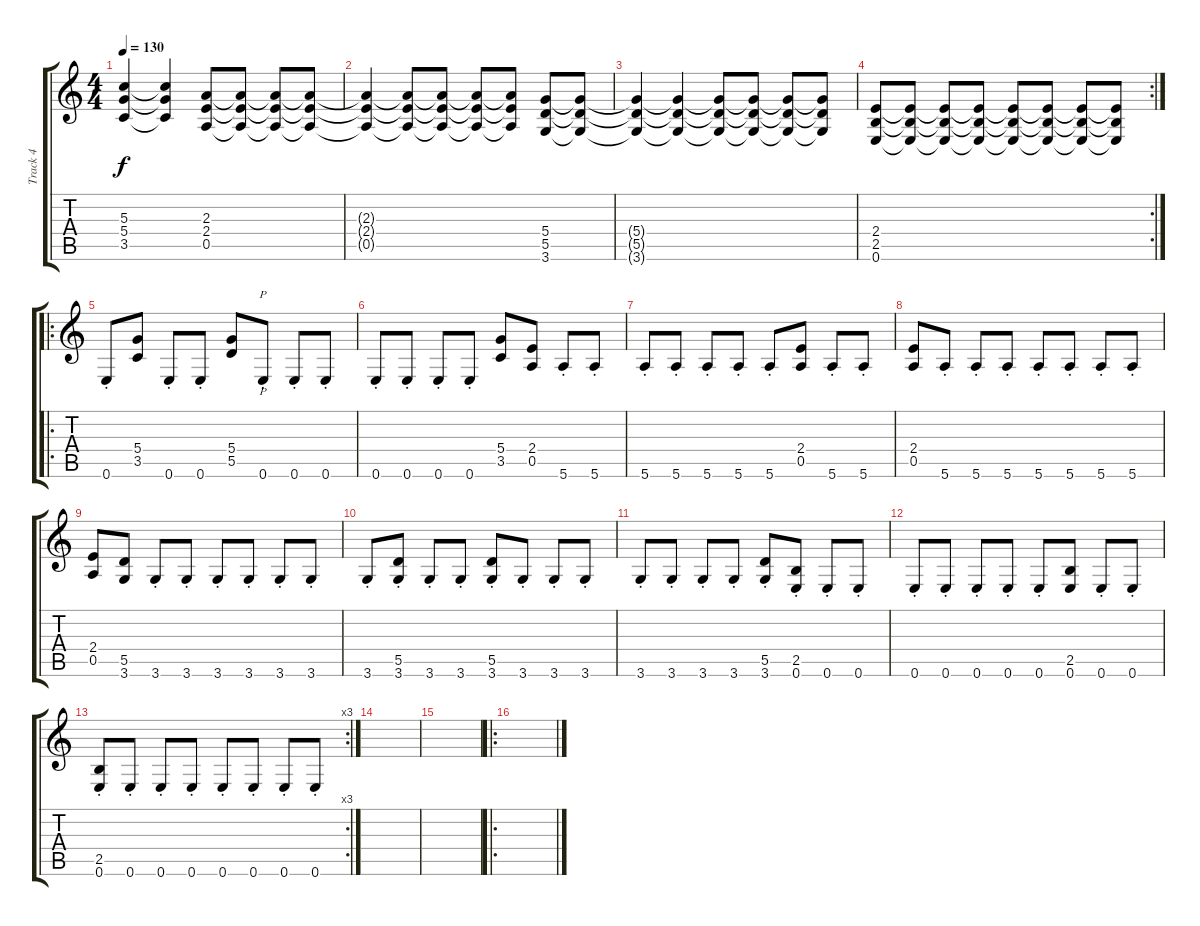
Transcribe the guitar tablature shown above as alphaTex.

\track ("Track 4" "Track 4") {instrument distortionguitar}
\staff {score tabs}
\tuning (E4 B3 G3 D3 A2 E2) {hide}
\ts (4 4)
\tempo 130
\clef g2
\ks c
(5.3{t} 5.4{t} 3.5{t}).4{dy f} (5.3{t} 5.4{t} 3.5{t}).4 (2.3 2.4 0.5).8 (2.3{t} 2.4{t} 0.5{t}).8 (2.3{t} 2.4{t} 0.5{t}).8 (2.3{t} 2.4{t} 0.5{t}).8 |
(2.3{t} 2.4{t} 0.5{t}).4 (2.3{t} 2.4{t} 0.5{t}).8 (2.3{t} 2.4{t} 0.5{t}).8 (2.3{t} 2.4{t} 0.5{t}).8 (2.3{t} 2.4{t} 0.5{t}).8 (5.4 5.5 3.6).8 (5.4{t} 5.5{t} 3.6{t}).8 |
(5.4{t} 5.5{t} 3.6{t}).4 (5.4{t} 5.5{t} 3.6{t}).4 (5.4{t} 5.5{t} 3.6{t}).8 (5.4{t} 5.5{t} 3.6{t}).8 (5.4{t} 5.5{t} 3.6{t}).8 (5.4{t} 5.5{t} 3.6{t}).8 |
\rc 2
(2.4 2.5 0.6).8 (2.4{t} 2.5{t} 0.6{t}).8 (2.4{t} 2.5{t} 0.6{t}).8 (2.4{t} 2.5{t} 0.6{t}).8 (2.4{t} 2.5{t} 0.6{t}).8 (2.4{t} 2.5{t} 0.6{t}).8 (2.4{t} 2.5{t} 0.6{t}).8 (2.4{t} 2.5{t} 0.6{t}).8 |
\ro
0.6{st}.8 (5.4 3.5).8 0.6{st}.8 0.6{st}.8 (5.4 5.5).8 0.6{st}.8{p} 0.6{st}.8 0.6{st}.8 |
0.6{st}.8 0.6{st}.8 0.6{st}.8 0.6{st}.8 (5.4 3.5).8 (2.4 0.5).8 5.6{st}.8 5.6{st}.8 |
5.6{st}.8 5.6{st}.8 5.6{st}.8 5.6{st}.8 5.6{st}.8 (2.4 0.5).8 5.6{st}.8 5.6{st}.8 |
(2.4 0.5).8 5.6{st}.8 5.6{st}.8 5.6{st}.8 5.6{st}.8 5.6{st}.8 5.6{st}.8 5.6{st}.8 |
(2.4 0.5).8 (5.5 3.6).8 3.6{st}.8 3.6{st}.8 3.6{st}.8 3.6{st}.8 3.6{st}.8 3.6{st}.8 |
3.6{st}.8 (5.5 3.6{st}).8 3.6{st}.8 3.6{st}.8 (5.5 3.6{st}).8 3.6{st}.8 3.6{st}.8 3.6{st}.8 |
3.6{st}.8 3.6{st}.8 3.6{st}.8 3.6{st}.8 (5.5 3.6{st}).8 (2.5 0.6{st}).8 0.6{st}.8 0.6{st}.8 |
0.6{st}.8 0.6{st}.8 0.6{st}.8 0.6{st}.8 0.6{st}.8 (2.5 0.6).8 0.6{st}.8 0.6{st}.8 |
\rc 3
(2.5 0.6{st}).8 0.6{st}.8 0.6{st}.8 0.6{st}.8 0.6{st}.8 0.6{st}.8 0.6{st}.8 0.6{st}.8 |
|
|
\ro
